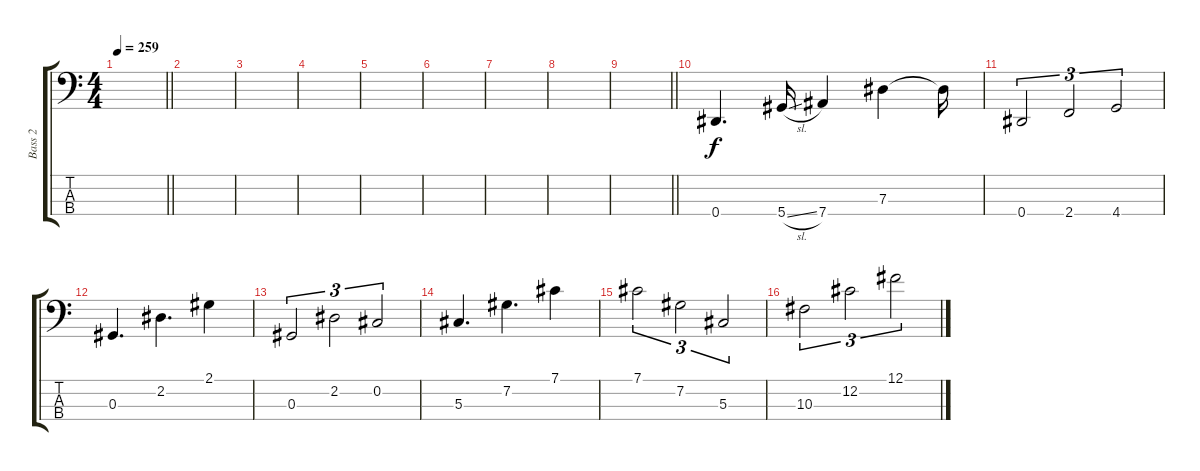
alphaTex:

\track ("Bass 2 " "Bass 2 ") {instrument electricbasspick}
\staff {score tabs}
\tuning (Gb2 Db2 Ab1 Eb1) {hide}
\ts (4 4)
\tempo 259
\clef f4
\barLineRight lightlight
\ks c
|
|
|
|
|
|
|
|
\barLineRight lightlight
|
\section ("" "")
0.4.4{d} 5.4{sl}.16 7.4.4 7.3.4 7.3{t}.16 |
0.4.2{tu (3 2)} 2.4.2{tu (3 2)} 4.4.2{tu (3 2)} |
0.3.4{d} 2.2.4{d} 2.1.4 |
0.3.2{tu (3 2)} 2.2.2{tu (3 2)} 0.2.2{tu (3 2)} |
5.3.4{d} 7.2.4{d} 7.1.4 |
7.1.2{tu (3 2)} 7.2.2{tu (3 2)} 5.3.2{tu (3 2)} |
10.3.2{tu (3 2)} 12.2.2{tu (3 2)} 12.1.2{tu (3 2)}
